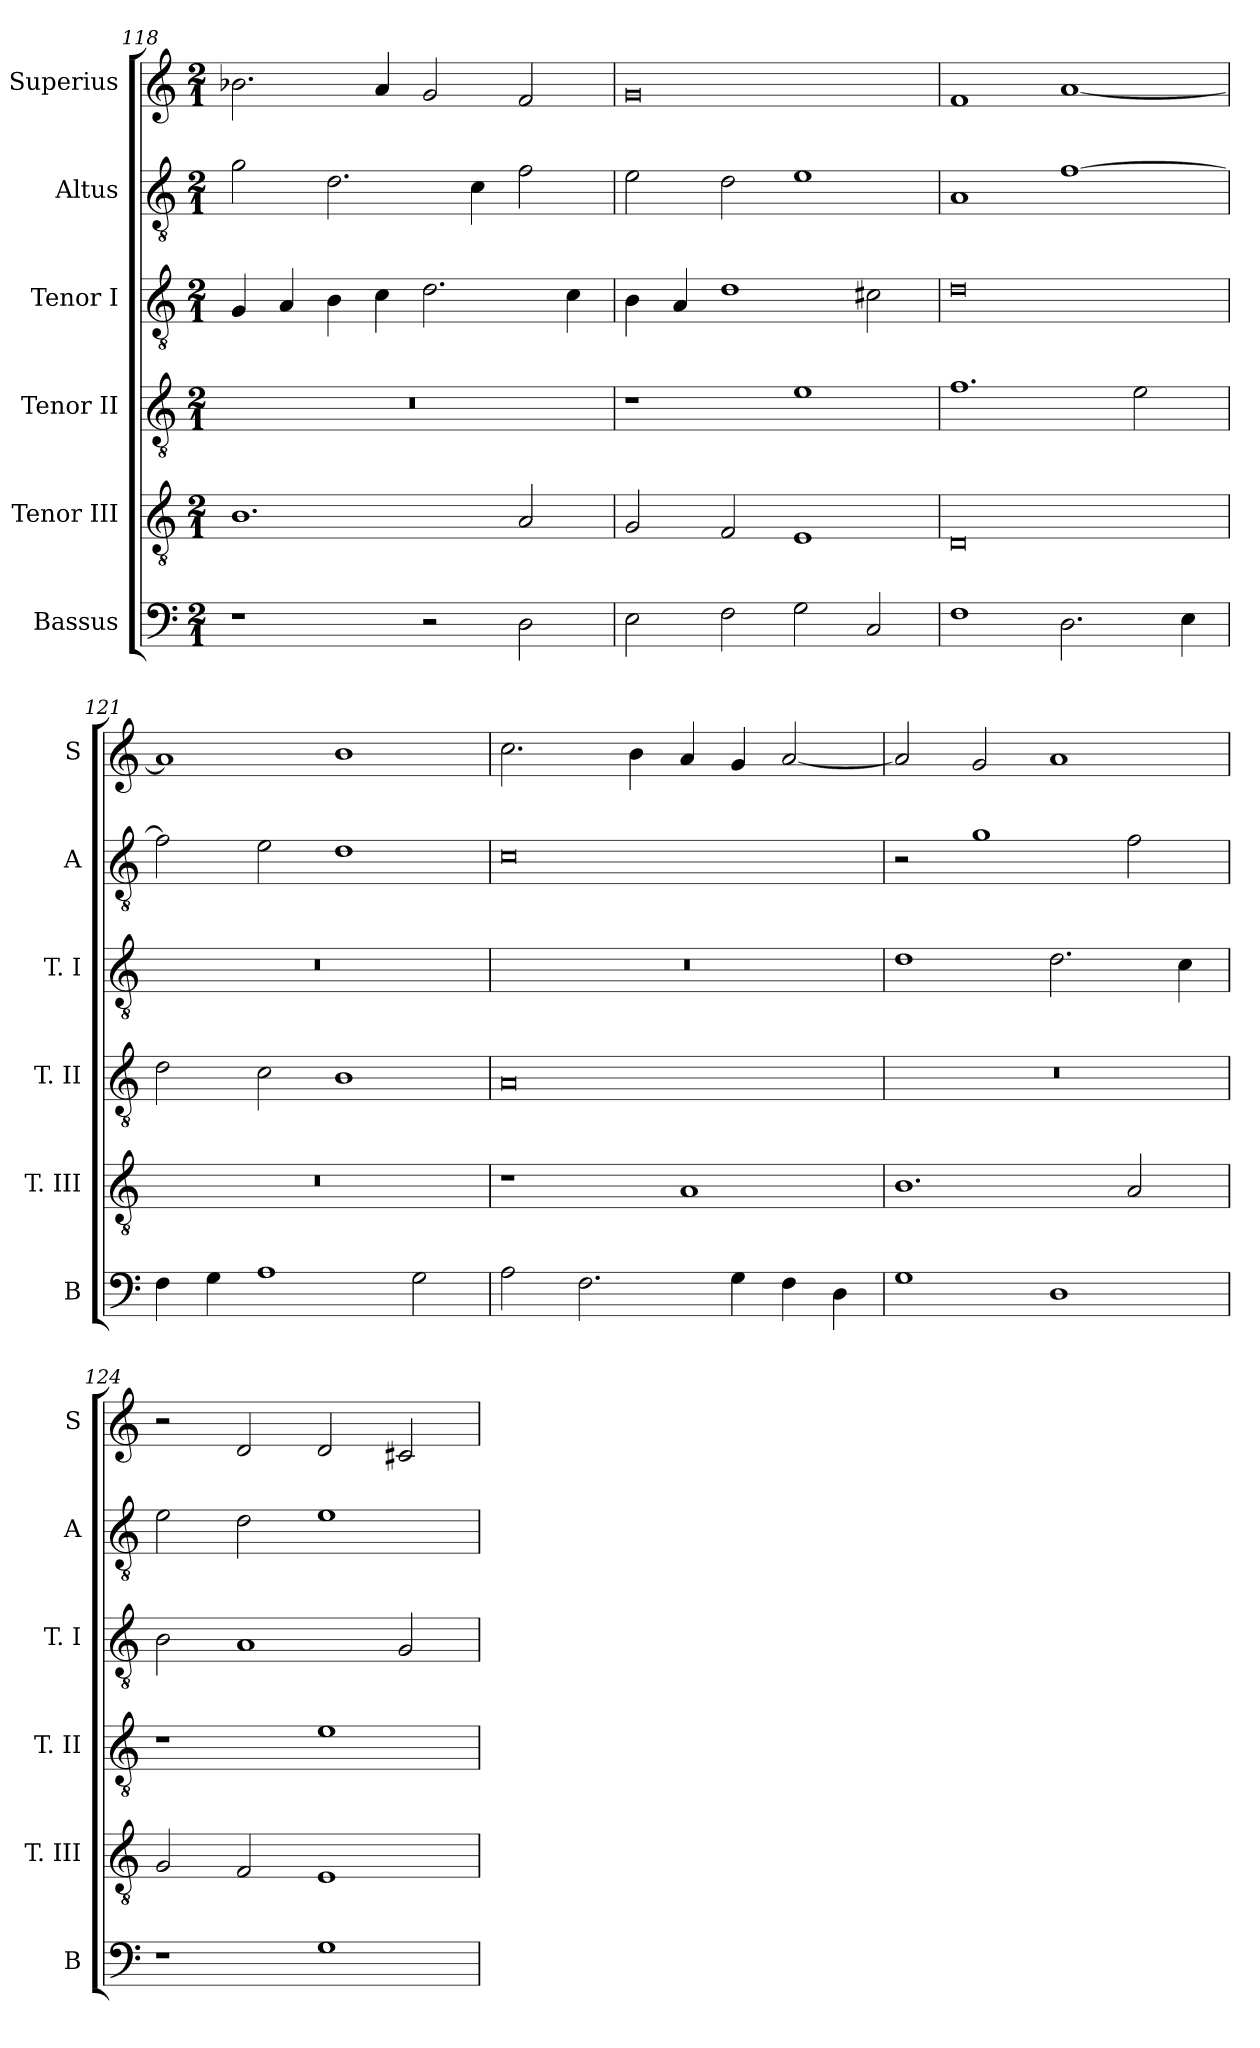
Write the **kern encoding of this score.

**kern	**kern	**kern	**kern	**kern	**kern
*part6	*part5	*part4	*part3	*part2	*part1
*staff6	*staff5	*staff4	*staff3	*staff2	*staff1
*I"Bassus	*I"Tenor III	*I"Tenor II	*I"Tenor I	*I"Altus	*I"Superius
*I'B	*I'T. III	*I'T. II	*I'T. I	*I'A	*I'S
*clefF4	*clefGv2	*clefGv2	*clefGv2	*clefGv2	*clefG2
*k[]	*k[]	*k[]	*k[]	*k[]	*k[]
*C:	*C:	*C:	*C:	*C:	*C:
*M2/1	*M2/1	*M2/1	*M2/1	*M2/1	*M2/1
=118	=118	=118	=118	=118	=118
1r	1.B	0r	4G	2g	2.b-X
.	.	.	4A	.	.
.	.	.	4B	2.d	.
.	.	.	4c	.	4a
2r	.	.	2.d	.	2g
.	.	.	.	4c	.
2D	2A	.	.	2f	2f
.	.	.	4c	.	.
=119	=119	=119	=119	=119	=119
2E	2G	1r	4B	2e	0g
.	.	.	4A	.	.
2F	2F	.	1d	2d	.
2G	1E	1e	.	1e	.
2C	.	.	2c#X	.	.
=120	=120	=120	=120	=120	=120
1F	0D	1.f	0d	1A	1f
2.D	.	.	.	[1f	[1a
.	.	2e	.	.	.
4E	.	.	.	.	.
=121	=121	=121	=121	=121	=121
4F	0r	2d	0r	2f]	1a]
4G	.	.	.	.	.
1A	.	2c	.	2e	.
.	.	1B	.	1d	1b
2G	.	.	.	.	.
=122	=122	=122	=122	=122	=122
2A	1r	0A	0r	0c	2.cc
2.F	.	.	.	.	.
.	.	.	.	.	4b
.	1A	.	.	.	4a
4G	.	.	.	.	4g
4F	.	.	.	.	[2a
4D	.	.	.	.	.
=123	=123	=123	=123	=123	=123
1G	1.B	0r	1d	2r	2a]
.	.	.	.	1g	2g
1D	.	.	2.d	.	1a
.	2A	.	.	2f	.
.	.	.	4c	.	.
=124	=124	=124	=124	=124	=124
1r	2G	1r	2B	2e	2r
.	2F	.	1A	2d	2d
1G	1E	1e	.	1e	2d
.	.	.	2G	.	2c#X
=	=	=	=	=	=
*-	*-	*-	*-	*-	*-
